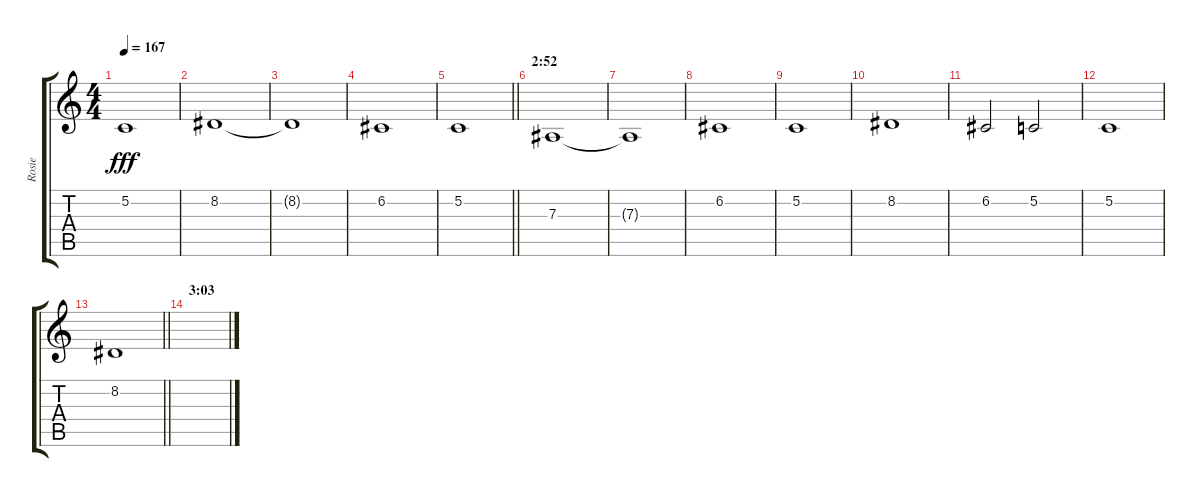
\track ("Rosie" "Rosie") {instrument stringensemble1}
\staff {score tabs}
\tuning (C4 G3 Eb3 Bb2 F2 C2) {hide}
\ts (4 4)
\tempo 167
\clef g2
\ks c
5.2.1{dy fff} |
8.2.1 |
8.2{t}.1 |
6.2.1 |
\barLineRight lightlight
5.2.1 |
\section ("" "2:52")
7.3.1 |
7.3{t}.1 |
6.2.1 |
5.2.1 |
8.2.1 |
6.2.2 5.2.2 |
5.2.1 |
\barLineRight lightlight
8.2.1 |
\section ("" "3:03")
